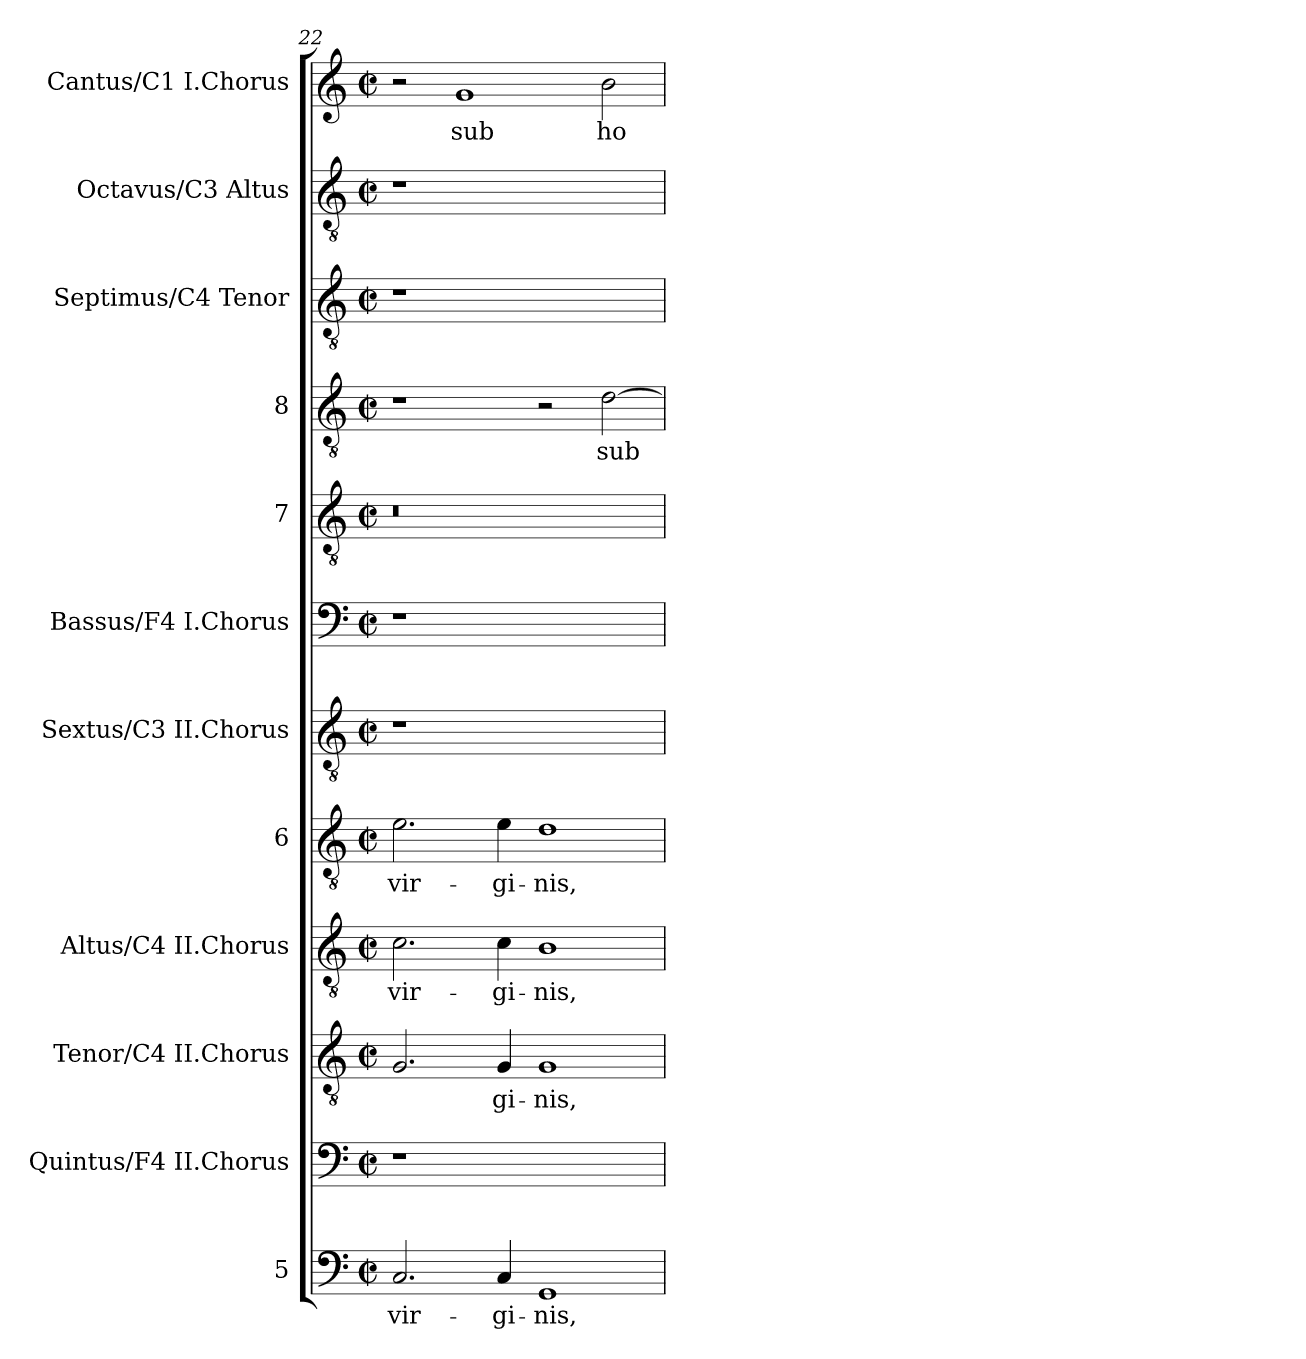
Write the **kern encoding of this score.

**kern	**text	**kern	**kern	**text	**kern	**text	**kern	**text	**kern	**kern	**kern	**kern	**text	**kern	**kern	**kern	**text
*part12	*part12	*part11	*part10	*part10	*part9	*part9	*part8	*part8	*part7	*part6	*part5	*part4	*part4	*part3	*part2	*part1	*part1
*staff12	*staff12	*staff11	*staff10	*staff10	*staff9	*staff9	*staff8	*staff8	*staff7	*staff6	*staff5	*staff4	*staff4	*staff3	*staff2	*staff1	*staff1
*I"5	*	*I"Quintus/F4  II.Chorus	*I"Tenor/C4  II.Chorus	*	*I"Altus/C4  II.Chorus	*	*I"6	*	*I"Sextus/C3  II.Chorus	*I"Bassus/F4  I.Chorus	*I"7	*I"8	*	*I"Septimus/C4  Tenor	*I"Octavus/C3  Altus	*I"Cantus/C1  I.Chorus	*
*	*	*	*I'T	*	*I'A	*	*	*	*	*I'B	*	*	*	*	*	*I'C	*
*clefF4	*	*clefF4	*clefGv2	*	*clefGv2	*	*clefGv2	*	*clefGv2	*clefF4	*clefGv2	*clefGv2	*	*clefGv2	*clefGv2	*clefG2	*
*k[]	*	*k[]	*k[]	*	*k[]	*	*k[]	*	*k[]	*k[]	*k[]	*k[]	*	*k[]	*k[]	*k[]	*
*C:	*	*C:	*C:	*	*C:	*	*C:	*	*C:	*C:	*C:	*C:	*	*C:	*C:	*C:	*
*M2/2	*	*M2/2	*M2/2	*	*M2/2	*	*M2/2	*	*M2/2	*M2/2	*M2/2	*M2/2	*	*M2/2	*M2/2	*M2/2	*
*met(c|)	*	*met(c|)	*met(c|)	*	*met(c|)	*	*met(c|)	*	*met(c|)	*met(c|)	*met(c|)	*met(c|)	*	*met(c|)	*met(c|)	*met(c|)	*
=22	=22	=22	=22	=22	=22	=22	=22	=22	=22	=22	=22	=22	=22	=22	=22	=22	=22
!	!LO:LY:b:cj	!	!	!LO:LY:b:cj	!	!LO:LY:b:cj	!	!LO:LY:b:cj	!	!	!	!	!	!	!	!	!
2.C/	vir-	1r	2.G/	--	2.c\	vir-	2.e\	vir-	1r	1r	0r	1r	.	1r	1r	2r	.
!	!	!	!	!	!	!	!	!	!	!	!	!	!	!	!	!	!LO:LY:b:cj
.	.	.	.	.	.	.	.	.	.	.	.	.	.	.	.	1g	sub
!	!LO:LY:b:cj	!	!	!LO:LY:b:cj	!	!LO:LY:b:cj	!	!LO:LY:b:cj	!	!	!	!	!	!	!	!	!
4C/	-gi-	.	4G/	-gi-	4c\	-gi-	4e\	-gi-	.	.	.	.	.	.	.	.	.
!	!LO:LY:b:cj	!	!	!LO:LY:b:cj	!	!LO:LY:b:cj	!	!LO:LY:b:cj	!	!	!	!	!	!	!	!	!
1GG	-nis,	1ryy	1G	-nis,	1B	-nis,	1d	-nis,	1ryy	1ryy	.	2r	.	1ryy	1ryy	.	.
!	!	!	!	!	!	!	!	!	!	!	!	!	!LO:LY:b:cj	!	!	!	!LO:LY:b:cj
.	.	.	.	.	.	.	.	.	.	.	.	[>2d\	sub	.	.	2b\	ho-
=	=	=	=	=	=	=	=	=	=	=	=	=	=	=	=	=	=
*-	*-	*-	*-	*-	*-	*-	*-	*-	*-	*-	*-	*-	*-	*-	*-	*-	*-
